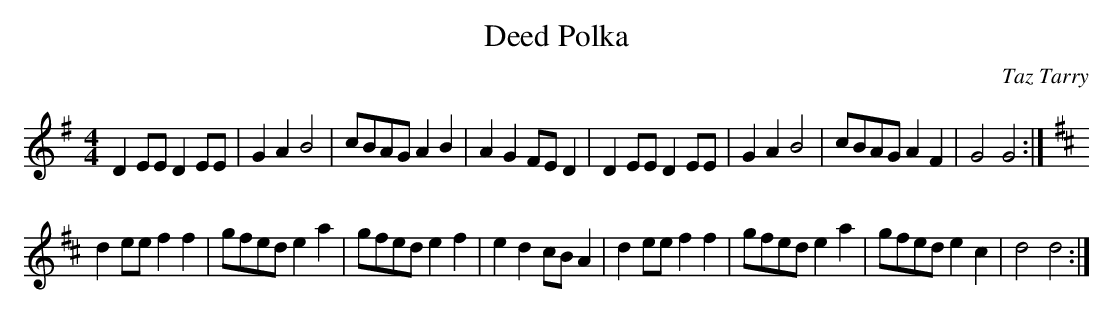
X:1
T:Deed Polka
M:4/4
L:1/8
C:Taz Tarry
K:G
D2EE D2EE|G2A2B4|cBAG A2B2|A2G2 FED2|D2EE D2EE|G2A2B4|cBAG A2F2|G4 G4:|!
K:D
d2ee f2f2|gfed e2a2|gfed e2f2|e2d2 cBA2|d2ee f2f2|gfed e2a2|gfed e2c2|d4
d4:|
